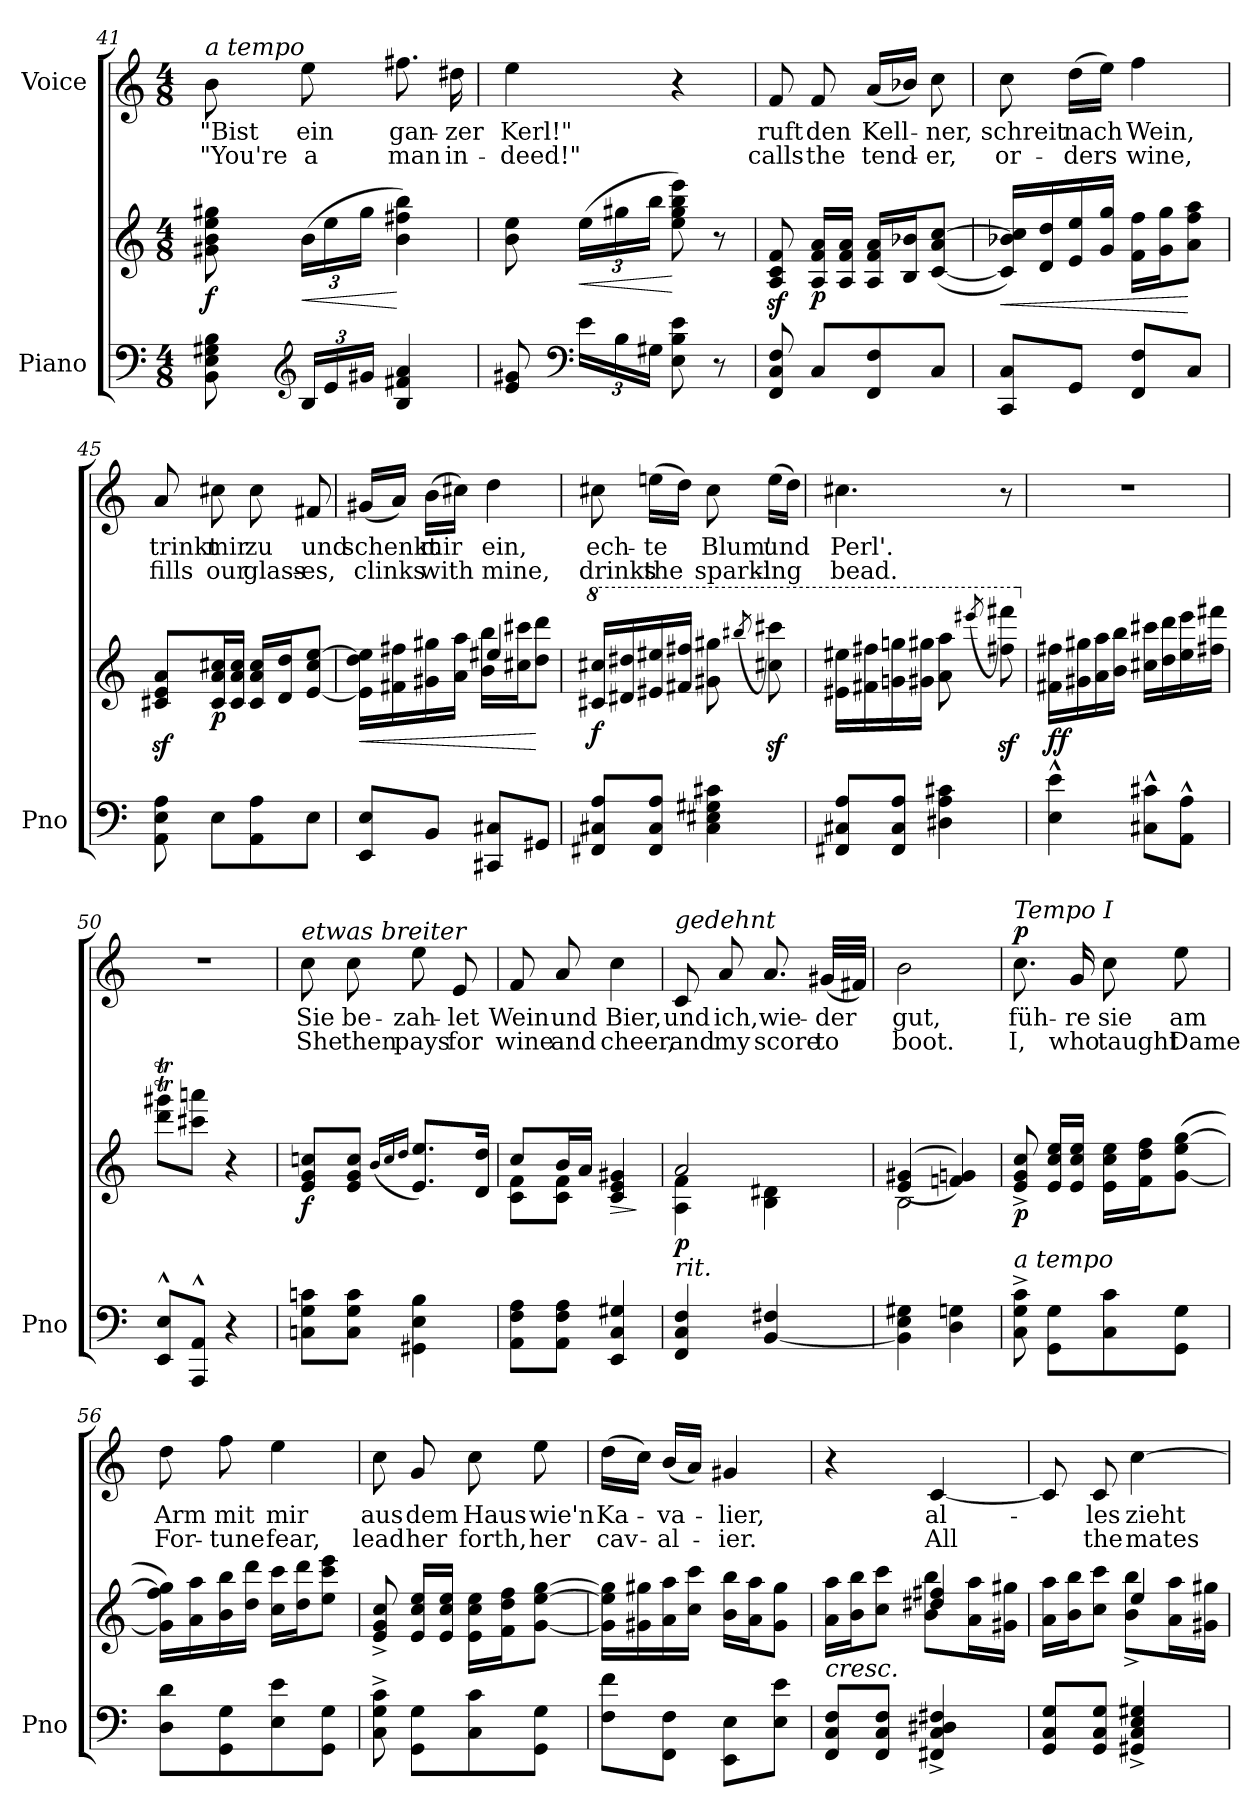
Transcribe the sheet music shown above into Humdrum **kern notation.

**kern	**kern	**dynam	**kern	**text	**text	**dynam
*part2	*part2	*part2	*part1	*part1	*part1	*part1
*staff3	*staff2	*staff2/3	*staff1	*staff1	*staff1	*staff1
*I"Piano	*	*	*I"Voice	*	*	*
*I'Pno	*	*	*	*	*	*
*clefF4	*clefG2	*	*clefG2	*	*	*
*k[]	*k[]	*	*k[]	*	*	*
*M4/8	*M4/8	*	*M4/8	*	*	*
=41	=41	=41	=41	=41	=41	=41
!	!	!	!LO:TX:a:i:t=a tempo	!	!	!
!	!	!LO:DY:b	!	!	!	!
8BB\ 8E\ 8G#X\ 8B\	8g#X\ 8b\ 8ee\ 8gg#X\	f	8b\	"Bist	"You're	.
*clefG2	*	*	*	*	*	*
*Xbrackettup	*Xbrackettup	*	*	*	*	*
!	!	!LO:HP:b	!	!	!	!
24B/LL	(24b\LL	<	8ee\	ein	a	.
24e/	24ee\	.	.	.	.	.
24g#X/JJ	24gg#\JJ	.	.	.	.	.
4B/ 4f#X/ 4a/	4b\ 4ff#X\ 4bb\)	[	8.ff#X\	gan-	man	.
.	.	.	16dd#X\	-zer	in-	.
=42	=42	=42	=42	=42	=42	=42
8e/ 8g#X/	8b\ 8ee\	.	4ee\	Kerl!"	-deed!"	.
*clefF4	*	*	*	*	*	*
!	!	!LO:HP:b	!	!	!	!
24e\LL	(24ee\LL	<	.	.	.	.
24B\	24gg#X\	.	.	.	.	.
24G#X\JJ	24bb\JJ	.	.	.	.	.
8E\ 8B\ 8e\	8ee\ 8gg#\ 8bb\ 8eee\)	[	4r	.	.	.
8r	8r	.	.	.	.	.
=43	=43	=43	=43	=43	=43	=43
8FF/ 8C/ 8F/	8A/z< 8c/z< 8f/z<	.	8f/	ruft	calls	.
!	!	!LO:DY:b	!	!	!	!
8C/L	16A/ 16f/ 16a/LL	p	8f/	den	the	.
.	16A/ 16f/ 16a/JJ	.	.	.	.	.
8FF/ 8F/	16A/ 16f/ 16a/LL	.	(16a/LL	Kell-	tend-	.
.	16B/ 16b-X/J	.	16b-X/JJ)	.	.	.
8C/J	(<[8c/ 8a/ [8cc/J	.	8cc\	-ner,	-er,	.
=44	=44	=44	=44	=44	=44	=44
!	!	!LO:HP:b	!	!	!	!
8CC/ 8C/L	16c/] 16b-X/ 16cc/]LL)	<	8cc\	schreit	or-	.
.	16d/ 16dd/	.	.	.	.	.
8GG/J	16e/ 16ee/	.	(16dd\LL	nach	-ders	.
.	16g/ 16gg/JJ	.	16ee\JJ)	.	.	.
8FF/ 8F/L	16f\ 16ff\LL	.	4ff\	Wein,	wine,	.
.	16g\ 16gg\J	.	.	.	.	.
8C/J	8a\ 8ff\ 8aa\J	[	.	.	.	.
=45	=45	=45	=45	=45	=45	=45
8AA\ 8E\ 8A\	8c#X/z< 8e/z< 8a/z<L	.	8a/	trinkt	fills	.
!	!	!LO:DY:b	!	!	!	!
8E\L	16c#/ 16a/ 16cc#X/L	p	8cc#X\	mir	our	.
.	16c#/ 16a/ 16cc#/JJ	.	.	.	.	.
8AA\ 8A\	16c#/ 16a/ 16cc#/LL	.	8cc#\	zu	glass-	.
.	16d/ 16dd/J	.	.	.	.	.
8E\J	([<8e/ 8cc#/ [8ee/J	.	8f#X/	und	-es,	.
=46	=46	=46	=46	=46	=46	=46
!	!	!LO:HP:b	!	!	!	!
*	*^	*	*	*	*	*
8EE/ 8E/L	4ryy)	16e\] 16dd\ 16ee\]LL	<	(16g#X/LL	schenkt	clinks	.
.	.	16f#X\ 16ff#X\	.	16a/JJ)	.	.	.
8BB/J	.	16g#X\ 16gg#X\	.	(16b\LL	mir	with	.
.	.	16a\ 16aa\JJ	.	16cc#X\JJ)	.	.	.
8CC#X/ 8C#X/L	4ee#X/	16b\ 16bb\LL	.	4dd\	ein,	mine,	.
.	.	16cc#X\ 16ccc#X\J	.	.	.	.	.
8GG#X/J	.	8dd\ 8ddd\J	[	.	.	.	.
*	*v	*v	*	*	*	*	*
=47	=47	=47	=47	=47	=47	=47
*	*8va	*	*	*	*	*
*	*^	*	*	*	*	*
!	!	!	!LO:DY:b	!	!	!	!
*	*v	*v	*	*	*	*	*
8FF#X/ 8C#X/ 8A/L	16cc#X/ 16ccc#X/LL	f	8cc#X\	ech-	drinks	.
.	16dd#X/ 16ddd#X/	.	.	.	.	.
8FF#/ 8C#/ 8A/J	16ee#X/ 16eee#X/	.	(16een\LL	-te	the	.
.	16ff#X/ 16fff#X/JJ	.	16dd\JJ)	.	.	.
4C#\ 4E#X\ 4G#X\ 4c#X\	8gg#X\ 8ggg#X\	.	8cc#\	Blum'	sparkl-	.
.	(8qbbb#X/	.	.	.	.	.
.	8ccc#X\z< 8cccc#X\z<)	.	(16ee\LL	und	-ing	.
.	.	.	16dd\JJ)	.	.	.
=48	=48	=48	=48	=48	=48	=48
8FF#X/ 8C#X/ 8A/L	16ee#X\ 16eee#X\LL	.	4.cc#X\	Perl'.	bead.	.
.	16ff#X\ 16fff#X\	.	.	.	.	.
8FF#/ 8C#/ 8A/J	16ggn\ 16gggn\	.	.	.	.	.
.	16gg#X\ 16ggg#X\JJ	.	.	.	.	.
4D#X\ 4A\ 4c#X\	8aa\ 8aaa\	.	.	.	.	.
.	(8qeeee#X/	.	.	.	.	.
.	8fff#X\z< 8ffff#X\z<)	.	8r	.	.	.
=49	=49	=49	=49	=49	=49	=49
*	*X8va	*	*	*	*	*
!	!	!LO:DY:b	!	!	!	!
4E\^^ 4e\^^	16f#X\ 16ff#X\LL	ff	2r	.	.	.
.	16g#X\ 16gg#X\	.	.	.	.	.
.	16a\ 16aa\	.	.	.	.	.
.	16b\ 16bb\JJ	.	.	.	.	.
8C#X\^^ 8c#X\^^L	16cc#X\ 16ccc#X\LL	.	.	.	.	.
.	16dd\ 16ddd\	.	.	.	.	.
8AA\^^ 8A\^^J	16ee\ 16eee\	.	.	.	.	.
.	16ff#X\ 16fff#X\JJ	.	.	.	.	.
=50	=50	=50	=50	=50	=50	=50
8EE/^^ 8E/^^L	8ddd\T 8ggg#X\TL	.	2r	.	.	.
8AAA/^^ 8AA/^^J	8ccc#X\ 8aaa\J	.	.	.	.	.
4r	4r	.	.	.	.	.
=51	=51	=51	=51	=51	=51	=51
!	!	!	!LO:TX:a:i:t=etwas breiter	!	!	!
!	!	!LO:DY:b	!	!	!	!
8Cn\ 8G\ 8cn\L	8e/ 8g/ 8ccn/L	f	8cc\	Sie	She	.
8C\ 8G\ 8c\J	8e/ 8g/ 8cc/J	.	8cc\	be-	then	.
.	(>16qb/LL	.	.	.	.	.
.	16qcc/	.	.	.	.	.
.	16qdd/JJ	.	.	.	.	.
4GG#X\ 4E\ 4B\	8.e/ 8.ee/L)	.	8ee\	-zah-	pays	.
.	.	.	8e/	-let	for	.
.	16d/ 16dd/Jk	.	.	.	.	.
=52	=52	=52	=52	=52	=52	=52
*	*^	*	*	*	*	*
8AA\ 8F\ 8A\L	8cc/L	8c\ 8f\L	.	8f/	Wein	wine	.
8AA\ 8F\ 8A\J	16b/L	8c\ 8f\J	.	8a/	und	and	.
.	16a/JJ	.	.	.	.	.	.
!	!	!	!LO:HP:b	!	!	!	!
4EE/ 4C/ 4G#X/	4c/ 4e/ 4g#X/	4ryy	>	4cc\	Bier,	cheer,	.
*	*v	*v	*	*	*	*	*
.	.	]	.	.	.	.
=53	=53	=53	=53	=53	=53	=53
*	*^	*	*	*	*	*
!	!	!	!	!LO:TX:a:i:t=gedehnt	!	!	!
!	!LO:TX:b:i:t=rit.	!	!	!	!	!	!
!	!	!	!LO:DY:b	!	!	!	!
4FF/ 4C/ 4F/	2a/	4A\ 4f\	p	8c/	und	and	.
.	.	.	.	8a/	ich,	my	.
[4BB/ 4F#X/	.	4B\ 4d#X\	.	8.a/	wie-	score	.
.	.	.	.	(32g#X/LLL	-der	to	.
.	.	.	.	32f#X/JJJ)	.	.	.
=54	=54	=54	=54	=54	=54	=54	=54
4BB\] 4E\ 4G#X\	(<(4e/ 4g#X/	2B\	.	2b\	gut,	boot.	.
4D\ 4Gn\	4fn/ 4gn/))	.	.	.	.	.	.
*	*v	*v	*	*	*	*	*
=55	=55	=55	=55	=55	=55	=55
!	!	!	!LO:TX:a:i:t=Tempo I	!	!	!
!LO:TX:i:t=a tempo	!	!	!	!	!	!
!	!	!LO:DY:b	!	!	!	!LO:DY:a
8C\^ 8G\^ 8c\^	8e/^ 8g/^ 8cc/^	p	8.cc\	füh-	I,	p
8GG\ 8G\L	16e/ 16cc/ 16ee/LL	.	.	.	.	.
.	16e/ 16cc/ 16ee/JJ	.	16g/	-re	who	.
8C\ 8c\	16e\ 16cc\ 16ee\LL	.	8cc\	sie	taught	.
.	16f\ 16dd\ 16ff\J	.	.	.	.	.
8GG\ 8G\J	([8g\ 8ee\ [8gg\J	.	8ee\	am	Dame	.
=56	=56	=56	=56	=56	=56	=56
8D\ 8d\L	16g\] 16ff\ 16gg\]LL)	.	8dd\	Arm	For-	.
.	16a\ 16aa\	.	.	.	.	.
8GG\ 8G\	16b\ 16bb\	.	8ff\	mit	-tune	.
.	16dd\ 16ddd\JJ	.	.	.	.	.
8E\ 8e\	16cc\ 16ccc\LL	.	4ee\	mir	fear,	.
.	16dd\ 16ddd\J	.	.	.	.	.
8GG\ 8G\J	8ee\ 8ccc\ 8eee\J	.	.	.	.	.
=57	=57	=57	=57	=57	=57	=57
8C\^ 8G\^ 8c\^	8e/^ 8g/^ 8cc/^	.	8cc\	aus	lead	.
8GG\ 8G\L	16e/ 16cc/ 16ee/LL	.	8g/	dem	her	.
.	16e/ 16cc/ 16ee/JJ	.	.	.	.	.
8C\ 8c\	16e\ 16cc\ 16ee\LL	.	8cc\	Haus	forth,	.
.	16f\ 16dd\ 16ff\J	.	.	.	.	.
8GG\ 8G\J	[8g\ [8ee\ [8gg\J	.	8ee\	wie'n	her	.
=58	=58	=58	=58	=58	=58	=58
8F\ 8f\L	16g\] 16ee\] 16gg\]LL	.	(16dd\LL	Ka-	cav-	.
.	16g#X\ 16gg#X\	.	16cc\JJ)	.	.	.
8FF\ 8F\J	16a\ 16aa\	.	(16b/LL	-va-	-al-	.
.	16cc\ 16ccc\JJ	.	16a/JJ)	.	.	.
8EE\ 8E\L	16b\ 16bb\LL	.	4g#X/	-lier,	-ier.	.
.	16a\ 16aa\J	.	.	.	.	.
8E\ 8e\J	8g#\ 8gg#\J	.	.	.	.	.
=59	=59	=59	=59	=59	=59	=59
*	*^	*	*	*	*	*
!	!LO:TX:b:i:t=cresc.	!	!	!	!	!	!
8FF/ 8C/ 8F/L	4ryy	16a\ 16aa\LL	.	4r	.	.	.
.	.	16b\ 16bb\J	.	.	.	.	.
8FF/ 8C/ 8F/J	.	8cc\ 8ccc\J	.	.	.	.	.
4FF#X/^ 4C/^ 4D#X/^ 4F#X/^	4dd#X/ 4ff#X/	8b\ 8bb\L	.	[4c/	al-	All	.
.	.	16a\ 16aa\L	.	.	.	.	.
.	.	16g#X\ 16gg#X\JJ	.	.	.	.	.
=60	=60	=60	=60	=60	=60	=60	=60
8GG/ 8C/ 8G/L	4ryy	16a\ 16aa\LL	.	8c/]	.	.	.
.	.	16b\ 16bb\J	.	.	.	.	.
8GG/ 8C/ 8G/J	.	8cc\ 8ccc\J	.	8c/	-les	the	.
4GG#X/^ 4C/^ 4E/^ 4G#X/^	4ee/	8b\^ 8bb\^L	.	[4cc\	zieht	mates	.
.	.	16a\ 16aa\L	.	.	.	.	.
.	.	16g#X\ 16gg#X\JJ	.	.	.	.	.
*	*v	*v	*	*	*	*	*
=	=	=	=	=	=	=
*-	*-	*-	*-	*-	*-	*-
